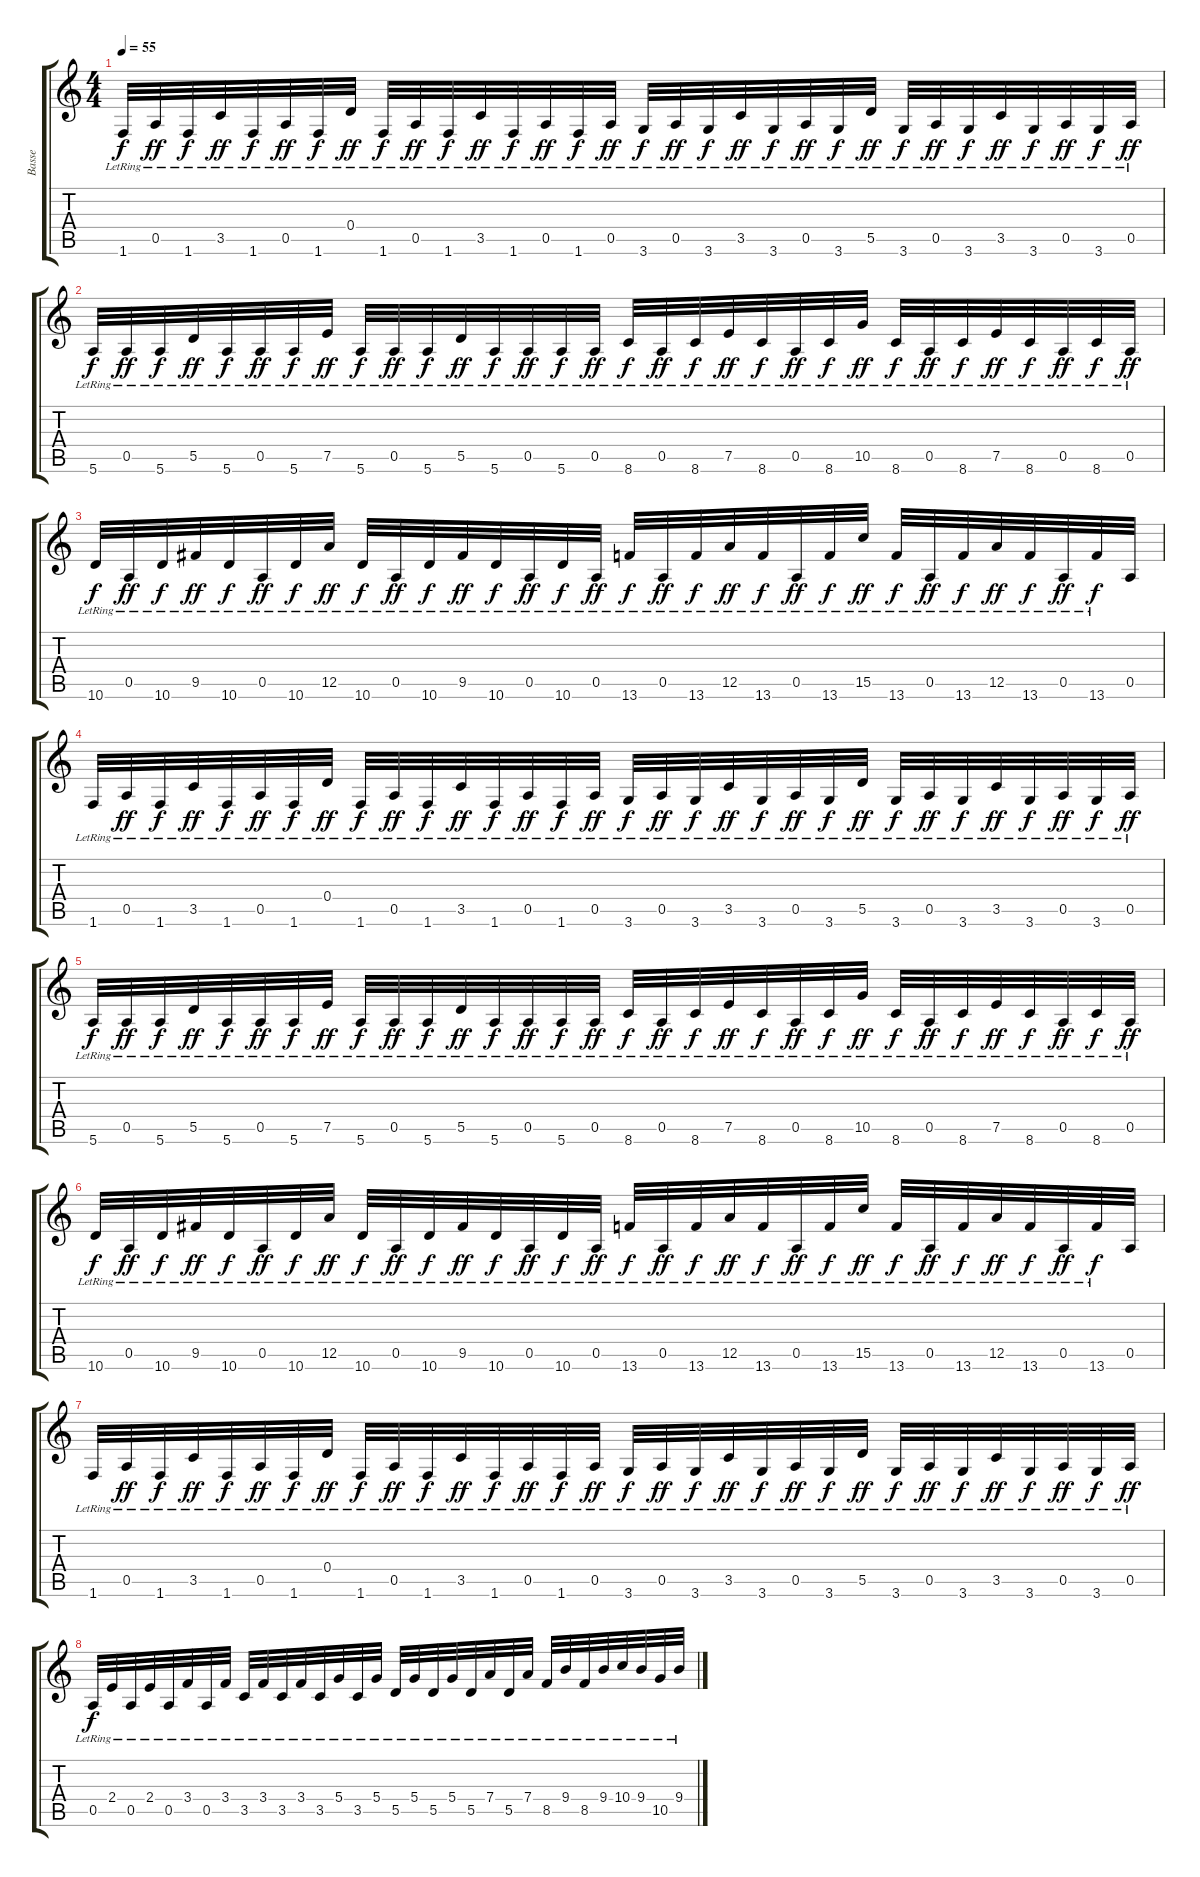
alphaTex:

\track ("Basse" "Basse") {instrument electricbasspick}
\staff {score tabs}
\tuning (E4 B3 G3 D3 A2 E2) {hide}
\ts (4 4)
\tempo 55
\clef g2
\ks c
1.6{lr}.32{dy f} 0.5{lr}.32{dy ff} 1.6{lr}.32{dy f} 3.5{lr}.32{dy ff} 1.6{lr}.32{dy f} 0.5{lr}.32{dy ff} 1.6{lr}.32{dy f} 0.4{lr}.32{dy ff} 1.6{lr}.32{dy f} 0.5{lr}.32{dy ff} 1.6{lr}.32{dy f} 3.5{lr}.32{dy ff} 1.6{lr}.32{dy f} 0.5{lr}.32{dy ff} 1.6{lr}.32{dy f} 0.5{lr}.32{dy ff} 3.6{lr}.32{dy f} 0.5{lr}.32{dy ff} 3.6{lr}.32{dy f} 3.5{lr}.32{dy ff} 3.6{lr}.32{dy f} 0.5{lr}.32{dy ff} 3.6{lr}.32{dy f} 5.5{lr}.32{dy ff} 3.6{lr}.32{dy f} 0.5{lr}.32{dy ff} 3.6{lr}.32{dy f} 3.5{lr}.32{dy ff} 3.6{lr}.32{dy f} 0.5{lr}.32{dy ff} 3.6{lr}.32{dy f} 0.5{lr}.32{dy ff} |
5.6{lr}.32{dy f} 0.5{lr}.32{dy ff} 5.6{lr}.32{dy f} 5.5{lr}.32{dy ff} 5.6{lr}.32{dy f} 0.5{lr}.32{dy ff} 5.6{lr}.32{dy f} 7.5{lr}.32{dy ff} 5.6{lr}.32{dy f} 0.5{lr}.32{dy ff} 5.6{lr}.32{dy f} 5.5{lr}.32{dy ff} 5.6{lr}.32{dy f} 0.5{lr}.32{dy ff} 5.6{lr}.32{dy f} 0.5{lr}.32{dy ff} 8.6{lr}.32{dy f} 0.5{lr}.32{dy ff} 8.6{lr}.32{dy f} 7.5{lr}.32{dy ff} 8.6{lr}.32{dy f} 0.5{lr}.32{dy ff} 8.6{lr}.32{dy f} 10.5{lr}.32{dy ff} 8.6{lr}.32{dy f} 0.5{lr}.32{dy ff} 8.6{lr}.32{dy f} 7.5{lr}.32{dy ff} 8.6{lr}.32{dy f} 0.5{lr}.32{dy ff} 8.6{lr}.32{dy f} 0.5{lr}.32{dy ff} |
10.6{lr}.32{dy f} 0.5{lr}.32{dy ff} 10.6{lr}.32{dy f} 9.5{lr}.32{dy ff} 10.6{lr}.32{dy f} 0.5{lr}.32{dy ff} 10.6{lr}.32{dy f} 12.5{lr}.32{dy ff} 10.6{lr}.32{dy f} 0.5{lr}.32{dy ff} 10.6{lr}.32{dy f} 9.5{lr}.32{dy ff} 10.6{lr}.32{dy f} 0.5{lr}.32{dy ff} 10.6{lr}.32{dy f} 0.5{lr}.32{dy ff} 13.6{lr}.32{dy f} 0.5{lr}.32{dy ff} 13.6{lr}.32{dy f} 12.5{lr}.32{dy ff} 13.6{lr}.32{dy f} 0.5{lr}.32{dy ff} 13.6{lr}.32{dy f} 15.5{lr}.32{dy ff} 13.6{lr}.32{dy f} 0.5{lr}.32{dy ff} 13.6{lr}.32{dy f} 12.5{lr}.32{dy ff} 13.6{lr}.32{dy f} 0.5{lr}.32{dy ff} 13.6{lr}.32{dy f} 0.5.32 |
1.6{lr}.32 0.5{lr}.32{dy ff} 1.6{lr}.32{dy f} 3.5{lr}.32{dy ff} 1.6{lr}.32{dy f} 0.5{lr}.32{dy ff} 1.6{lr}.32{dy f} 0.4{lr}.32{dy ff} 1.6{lr}.32{dy f} 0.5{lr}.32{dy ff} 1.6{lr}.32{dy f} 3.5{lr}.32{dy ff} 1.6{lr}.32{dy f} 0.5{lr}.32{dy ff} 1.6{lr}.32{dy f} 0.5{lr}.32{dy ff} 3.6{lr}.32{dy f} 0.5{lr}.32{dy ff} 3.6{lr}.32{dy f} 3.5{lr}.32{dy ff} 3.6{lr}.32{dy f} 0.5{lr}.32{dy ff} 3.6{lr}.32{dy f} 5.5{lr}.32{dy ff} 3.6{lr}.32{dy f} 0.5{lr}.32{dy ff} 3.6{lr}.32{dy f} 3.5{lr}.32{dy ff} 3.6{lr}.32{dy f} 0.5{lr}.32{dy ff} 3.6{lr}.32{dy f} 0.5{lr}.32{dy ff} |
5.6{lr}.32{dy f} 0.5{lr}.32{dy ff} 5.6{lr}.32{dy f} 5.5{lr}.32{dy ff} 5.6{lr}.32{dy f} 0.5{lr}.32{dy ff} 5.6{lr}.32{dy f} 7.5{lr}.32{dy ff} 5.6{lr}.32{dy f} 0.5{lr}.32{dy ff} 5.6{lr}.32{dy f} 5.5{lr}.32{dy ff} 5.6{lr}.32{dy f} 0.5{lr}.32{dy ff} 5.6{lr}.32{dy f} 0.5{lr}.32{dy ff} 8.6{lr}.32{dy f} 0.5{lr}.32{dy ff} 8.6{lr}.32{dy f} 7.5{lr}.32{dy ff} 8.6{lr}.32{dy f} 0.5{lr}.32{dy ff} 8.6{lr}.32{dy f} 10.5{lr}.32{dy ff} 8.6{lr}.32{dy f} 0.5{lr}.32{dy ff} 8.6{lr}.32{dy f} 7.5{lr}.32{dy ff} 8.6{lr}.32{dy f} 0.5{lr}.32{dy ff} 8.6{lr}.32{dy f} 0.5{lr}.32{dy ff} |
10.6{lr}.32{dy f} 0.5{lr}.32{dy ff} 10.6{lr}.32{dy f} 9.5{lr}.32{dy ff} 10.6{lr}.32{dy f} 0.5{lr}.32{dy ff} 10.6{lr}.32{dy f} 12.5{lr}.32{dy ff} 10.6{lr}.32{dy f} 0.5{lr}.32{dy ff} 10.6{lr}.32{dy f} 9.5{lr}.32{dy ff} 10.6{lr}.32{dy f} 0.5{lr}.32{dy ff} 10.6{lr}.32{dy f} 0.5{lr}.32{dy ff} 13.6{lr}.32{dy f} 0.5{lr}.32{dy ff} 13.6{lr}.32{dy f} 12.5{lr}.32{dy ff} 13.6{lr}.32{dy f} 0.5{lr}.32{dy ff} 13.6{lr}.32{dy f} 15.5{lr}.32{dy ff} 13.6{lr}.32{dy f} 0.5{lr}.32{dy ff} 13.6{lr}.32{dy f} 12.5{lr}.32{dy ff} 13.6{lr}.32{dy f} 0.5{lr}.32{dy ff} 13.6{lr}.32{dy f} 0.5.32 |
1.6{lr}.32 0.5{lr}.32{dy ff} 1.6{lr}.32{dy f} 3.5{lr}.32{dy ff} 1.6{lr}.32{dy f} 0.5{lr}.32{dy ff} 1.6{lr}.32{dy f} 0.4{lr}.32{dy ff} 1.6{lr}.32{dy f} 0.5{lr}.32{dy ff} 1.6{lr}.32{dy f} 3.5{lr}.32{dy ff} 1.6{lr}.32{dy f} 0.5{lr}.32{dy ff} 1.6{lr}.32{dy f} 0.5{lr}.32{dy ff} 3.6{lr}.32{dy f} 0.5{lr}.32{dy ff} 3.6{lr}.32{dy f} 3.5{lr}.32{dy ff} 3.6{lr}.32{dy f} 0.5{lr}.32{dy ff} 3.6{lr}.32{dy f} 5.5{lr}.32{dy ff} 3.6{lr}.32{dy f} 0.5{lr}.32{dy ff} 3.6{lr}.32{dy f} 3.5{lr}.32{dy ff} 3.6{lr}.32{dy f} 0.5{lr}.32{dy ff} 3.6{lr}.32{dy f} 0.5{lr}.32{dy ff} |
0.5{lr}.32{dy f} 2.4{lr}.32 0.5{lr}.32 2.4{lr}.32 0.5{lr}.32 3.4{lr}.32 0.5{lr}.32 3.4{lr}.32 3.5{lr}.32 3.4{lr}.32 3.5{lr}.32 3.4{lr}.32 3.5{lr}.32 5.4{lr}.32 3.5{lr}.32 5.4{lr}.32 5.5{lr}.32 5.4{lr}.32 5.5{lr}.32 5.4{lr}.32 5.5{lr}.32 7.4{lr}.32 5.5{lr}.32 7.4{lr}.32 8.5{lr}.32 9.4{lr}.32 8.5{lr}.32 9.4{lr}.32 10.4{lr}.32 9.4{lr}.32 10.5{lr}.32 9.4{lr}.32
